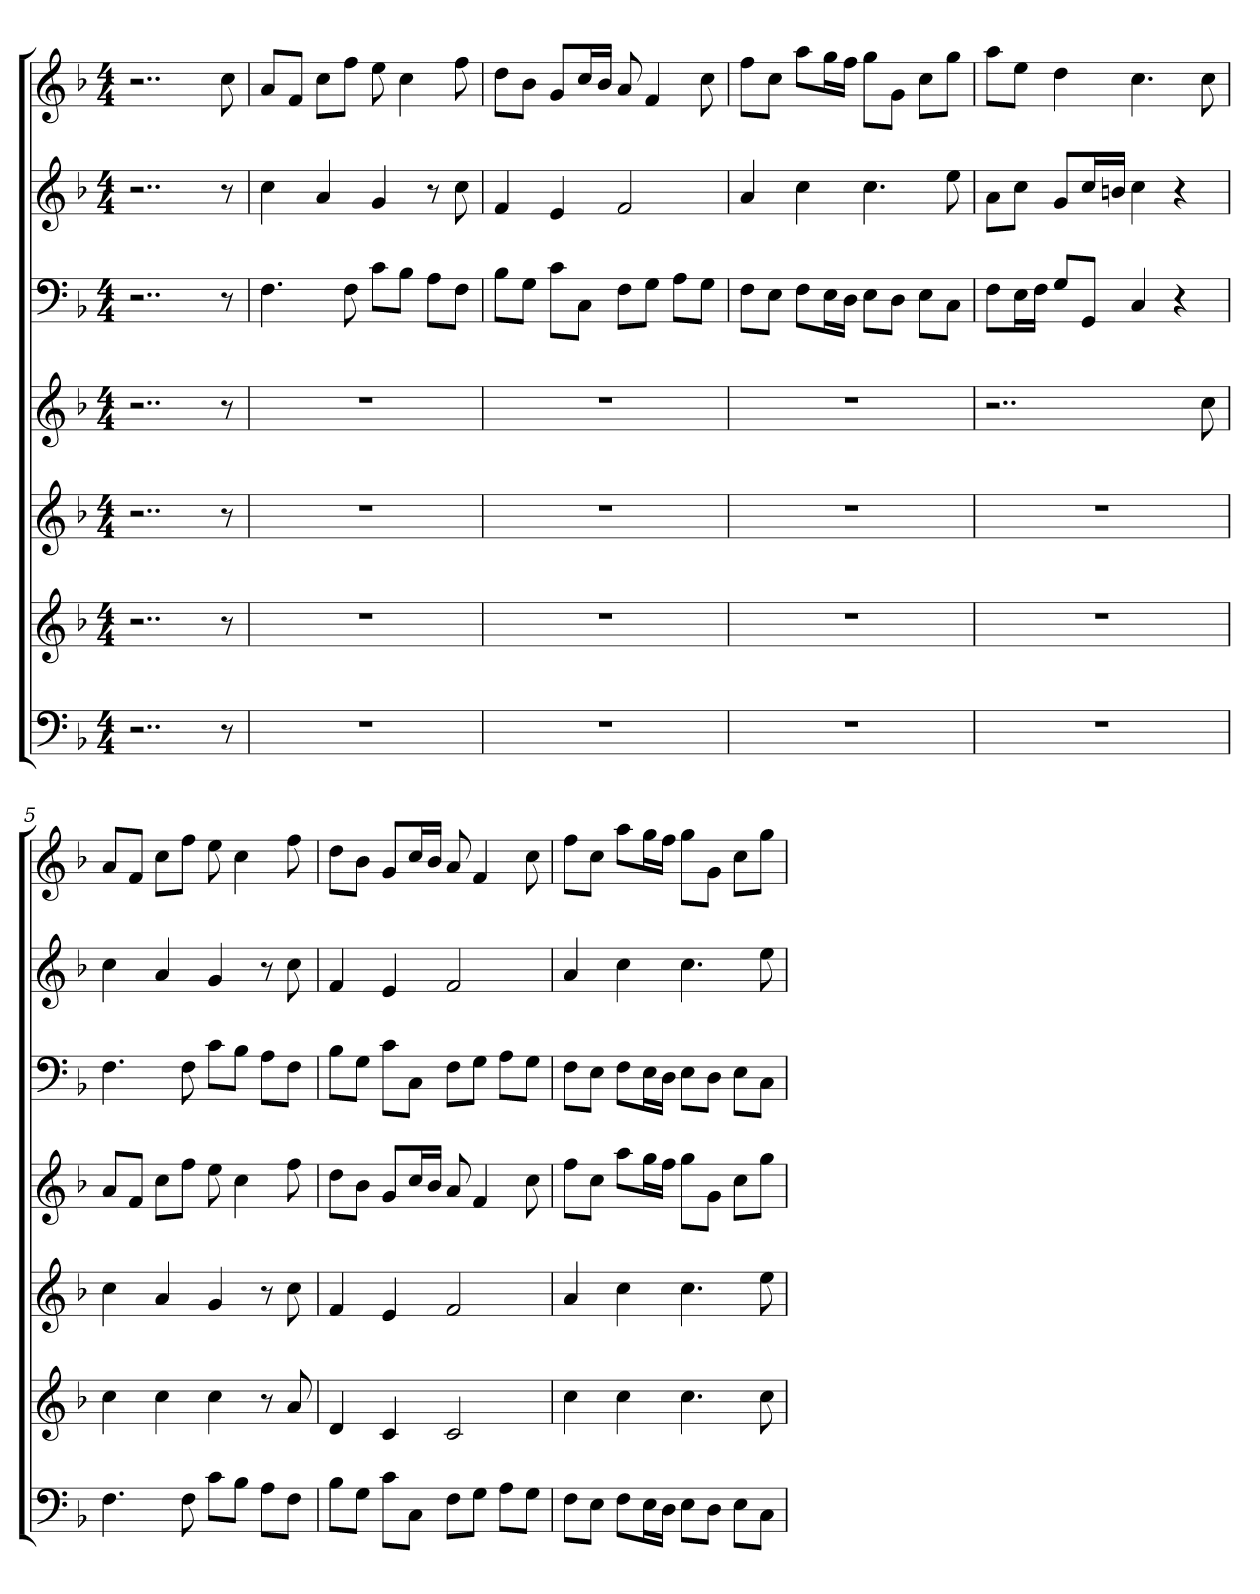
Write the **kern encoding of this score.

**kern	**kern	**kern	**kern	**kern	**kern	**kern
*part7	*part6	*part5	*part4	*part3	*part2	*part1
*staff7	*staff6	*staff5	*staff4	*staff3	*staff2	*staff1
*k[b-]	*k[b-]	*k[b-]	*k[b-]	*k[b-]	*k[b-]	*k[b-]
*F:	*F:	*F:	*F:	*F:	*F:	*F:
*M4/4	*M4/4	*M4/4	*M4/4	*M4/4	*M4/4	*M4/4
=	=	=	=	=	=	=
2..r	2..r	2..r	2..r	2..r	2..r	2..r
8r	8r	8r	8r	8r	8r	8cc
=1	=1	=1	=1	=1	=1	=1
1r	1r	1r	1r	4.F	4cc	8aL
.	.	.	.	.	.	8fJ
.	.	.	.	.	4a	8ccL
.	.	.	.	8F	.	8ffJ
.	.	.	.	8cL	4g	8ee
.	.	.	.	8B-J	.	4cc
.	.	.	.	8AL	8r	.
.	.	.	.	8FJ	8cc	8ff
=2	=2	=2	=2	=2	=2	=2
1r	1r	1r	1r	8B-L	4f	8ddL
.	.	.	.	8GJ	.	8b-J
.	.	.	.	8cL	4e	8gL
.	.	.	.	8CJ	.	16ccL
.	.	.	.	.	.	16b-JJ
.	.	.	.	8FL	2f	8a
.	.	.	.	8GJ	.	4f
.	.	.	.	8AL	.	.
.	.	.	.	8GJ	.	8cc
=3	=3	=3	=3	=3	=3	=3
1r	1r	1r	1r	8FL	4a	8ffL
.	.	.	.	8EJ	.	8ccJ
.	.	.	.	8FL	4cc	8aaL
.	.	.	.	16EL	.	16ggL
.	.	.	.	16DJJ	.	16ffJJ
.	.	.	.	8EL	4.cc	8ggL
.	.	.	.	8DJ	.	8gJ
.	.	.	.	8EL	.	8ccL
.	.	.	.	8CJ	8ee	8ggJ
=4	=4	=4	=4	=4	=4	=4
1r	1r	1r	2..r	8FL	8aL	8aaL
.	.	.	.	16EL	8ccJ	8eeJ
.	.	.	.	16FJJ	.	.
.	.	.	.	8GL	8gL	4dd
.	.	.	.	8GGJ	16ccL	.
.	.	.	.	.	16bnJJ	.
.	.	.	.	4C	4cc	4.cc
.	.	.	.	4r	4r	.
.	.	.	8cc	.	.	8cc
=5	=5	=5	=5	=5	=5	=5
4.F	4cc	4cc	8aL	4.F	4cc	8aL
.	.	.	8fJ	.	.	8fJ
.	4cc	4a	8ccL	.	4a	8ccL
8F	.	.	8ffJ	8F	.	8ffJ
8cL	4cc	4g	8ee	8cL	4g	8ee
8B-J	.	.	4cc	8B-J	.	4cc
8AL	8r	8r	.	8AL	8r	.
8FJ	8a	8cc	8ff	8FJ	8cc	8ff
=6	=6	=6	=6	=6	=6	=6
8B-L	4d	4f	8ddL	8B-L	4f	8ddL
8GJ	.	.	8b-J	8GJ	.	8b-J
8cL	4c	4e	8gL	8cL	4e	8gL
8CJ	.	.	16ccL	8CJ	.	16ccL
.	.	.	16b-JJ	.	.	16b-JJ
8FL	2c	2f	8a	8FL	2f	8a
8GJ	.	.	4f	8GJ	.	4f
8AL	.	.	.	8AL	.	.
8GJ	.	.	8cc	8GJ	.	8cc
=7	=7	=7	=7	=7	=7	=7
8FL	4cc	4a	8ffL	8FL	4a	8ffL
8EJ	.	.	8ccJ	8EJ	.	8ccJ
8FL	4cc	4cc	8aaL	8FL	4cc	8aaL
16EL	.	.	16ggL	16EL	.	16ggL
16DJJ	.	.	16ffJJ	16DJJ	.	16ffJJ
8EL	4.cc	4.cc	8ggL	8EL	4.cc	8ggL
8DJ	.	.	8gJ	8DJ	.	8gJ
8EL	.	.	8ccL	8EL	.	8ccL
8CJ	8cc	8ee	8ggJ	8CJ	8ee	8ggJ
=	=	=	=	=	=	=
*-	*-	*-	*-	*-	*-	*-
